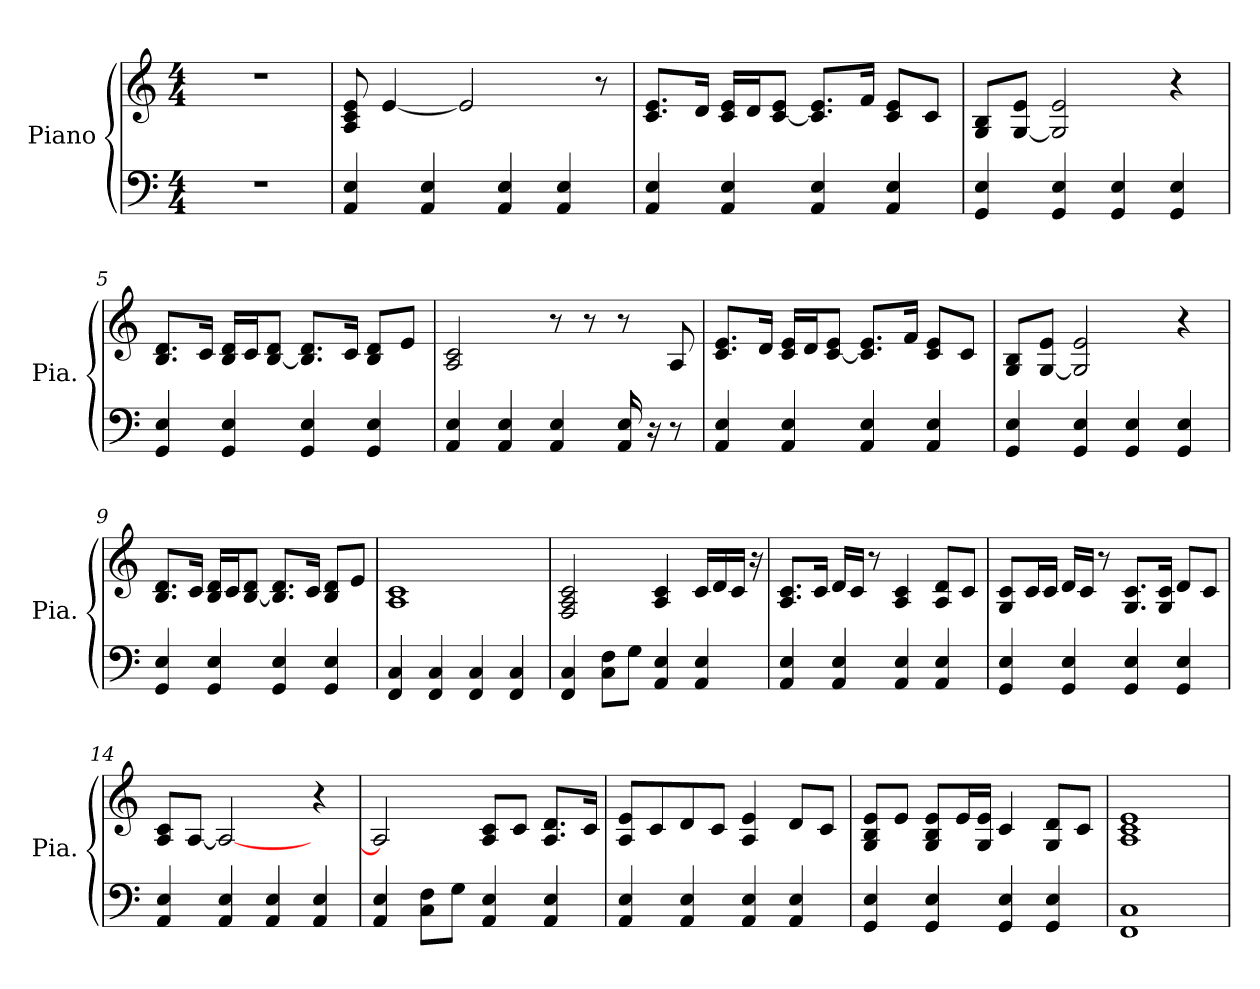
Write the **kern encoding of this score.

**kern	**kern
*part1	*part1
*staff2	*staff1
*I"Piano	*
*I'Pia.	*
*clefF4	*clefG2
*k[]	*k[]
*M4/4	*M4/4
=1	=1
1r	1r
=2	=2
4AA/ 4E/	8A/ 8c/ 8e/
.	[4e/
4AA/ 4E/	.
.	2e/]
4AA/ 4E/	.
4AA/ 4E/	.
.	8r
=3	=3
4AA/ 4E/	8.c/ 8.e/L
.	16d/Jk
4AA/ 4E/	16c/ 16e/LL
.	16d/J
.	[8c/ 8e/J
4AA/ 4E/	8.c/] 8.e/L
.	16f/Jk
4AA/ 4E/	8c/ 8e/L
.	8c/J
=4	=4
4GG/ 4E/	8G/ 8B/L
.	[8G/ 8e/J
4GG/ 4E/	2G/] 2e/
4GG/ 4E/	.
4GG/ 4E/	4r
=5	=5
4GG/ 4E/	8.B/ 8.d/L
.	16c/Jk
4GG/ 4E/	16B/ 16d/LL
.	16c/J
.	[8B/ 8d/J
4GG/ 4E/	8.B/] 8.d/L
.	16c/Jk
4GG/ 4E/	8B/ 8d/L
.	8e/J
!!LO:LB:g=z
=6	=6
4AA/ 4E/	2A/ 2c/
4AA/ 4E/	.
4AA/ 4E/	8r
.	8r
16AA/ 16E/	8r
16r	.
8r	8A/
=7	=7
4AA/ 4E/	8.c/ 8.e/L
.	16d/Jk
4AA/ 4E/	16c/ 16e/LL
.	16d/J
.	[8c/ 8e/J
4AA/ 4E/	8.c/] 8.e/L
.	16f/Jk
4AA/ 4E/	8c/ 8e/L
.	8c/J
=8	=8
4GG/ 4E/	8G/ 8B/L
.	[8G/ 8e/J
4GG/ 4E/	2G/] 2e/
4GG/ 4E/	.
4GG/ 4E/	4r
=9	=9
4GG/ 4E/	8.B/ 8.d/L
.	16c/Jk
4GG/ 4E/	16B/ 16d/LL
.	16c/J
.	[8B/ 8d/J
4GG/ 4E/	8.B/] 8.d/L
.	16c/Jk
4GG/ 4E/	8B/ 8d/L
.	8e/J
=10	=10
4FF/ 4C/	1A 1c
4FF/ 4C/	.
4FF/ 4C/	.
4FF/ 4C/	.
!!LO:LB:g=z
=11	=11
4FF/ 4C/	2F/ 2A/ 2c/
8C\ 8F\L	.
8G\J	.
4AA/ 4E/	4A/ 4c/
4AA/ 4E/	16c/LL
.	16d/
.	16c/JJ
.	16r
=12	=12
4AA/ 4E/	8.A/ 8.c/L
.	16c/Jk
4AA/ 4E/	16d/LL
.	16c/JJ
.	8r
4AA/ 4E/	4A/ 4c/
4AA/ 4E/	8A/ 8d/L
.	8c/J
=13	=13
4GG/ 4E/	8G/ 8c/L
.	16c/L
.	16c/JJ
4GG/ 4E/	16d/LL
.	16c/JJ
.	8r
4GG/ 4E/	8.G/ 8.c/L
.	16G/ 16c/Jk
4GG/ 4E/	8d/L
.	8c/J
=14	=14
4AA/ 4E/	8A/ 8c/L
.	[8A/J
4AA/ 4E/	2A/_
4AA/ 4E/	.
4AA/ 4E/	4r
!!LO:LB:g=z
=15	=15
4AA/ 4E/	2A/]
8C\ 8F\L	.
8G\J	.
4AA/ 4E/	8A/ 8c/L
.	8c/J
4AA/ 4E/	8.A/ 8.d/L
.	16c/Jk
=16	=16
4AA/ 4E/	8A/ 8e/L
.	8c/
4AA/ 4E/	8d/
.	8c/J
4AA/ 4E/	4A/ 4e/
4AA/ 4E/	8d/L
.	8c/J
=17	=17
4GG/ 4E/	8G/ 8B/ 8e/L
.	8e/J
4GG/ 4E/	8G/ 8B/ 8e/L
.	16e/L
.	16G/ 16e/JJ
4GG/ 4E/	4c/
4GG/ 4E/	8G/ 8d/L
.	8c/J
=18	=18
1FF 1C	1A 1c 1e
=	=
*-	*-
